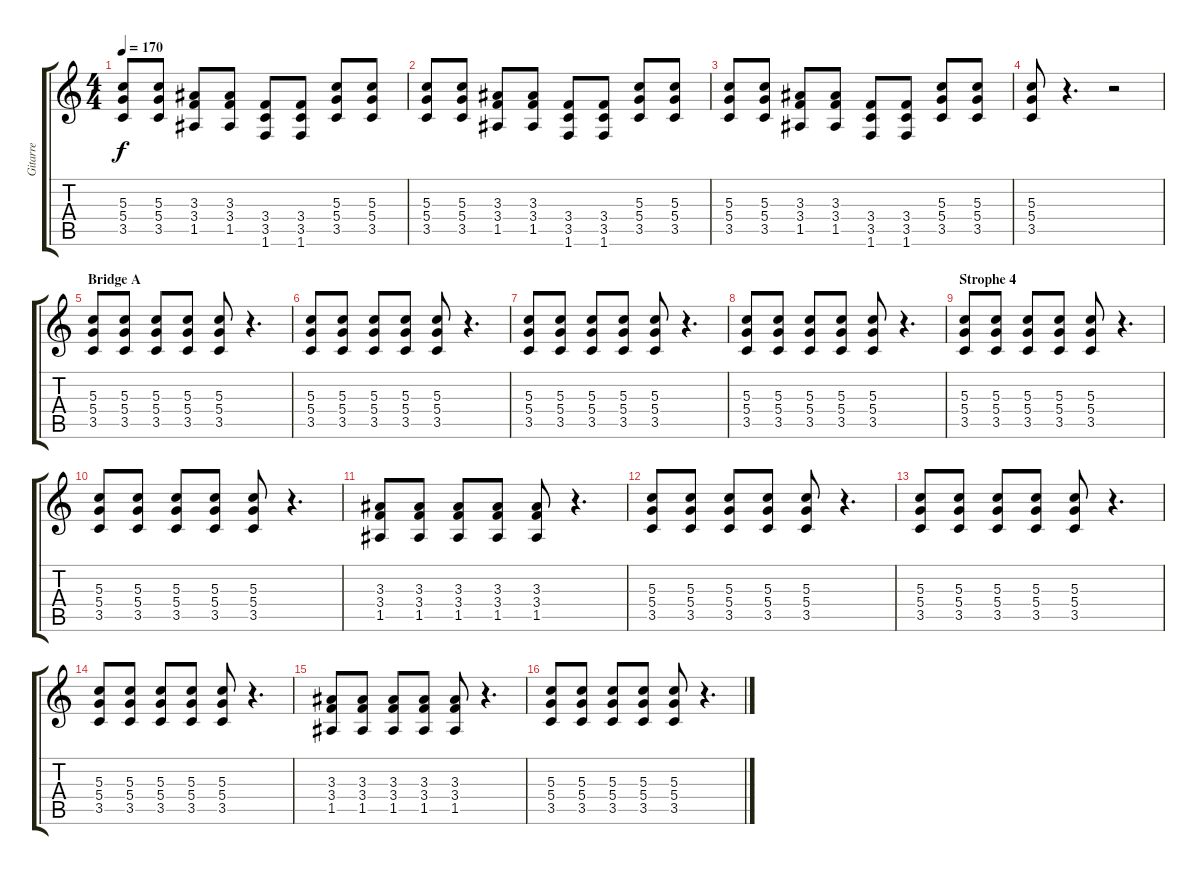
\track ("Gitarre" "Gitarre") {instrument overdrivenguitar}
\staff {score tabs}
\tuning (E4 B3 G3 D3 A2 E2) {hide}
\ts (4 4)
\tempo 170
\clef g2
\ks c
(5.3 5.4 3.5).8{dy f} (5.3 5.4 3.5).8 (3.3 3.4 1.5).8 (3.3 3.4 1.5).8 (3.4 3.5 1.6).8 (3.4 3.5 1.6).8 (5.3 5.4 3.5).8 (5.3 5.4 3.5).8 |
(5.3 5.4 3.5).8 (5.3 5.4 3.5).8 (3.3 3.4 1.5).8 (3.3 3.4 1.5).8 (3.4 3.5 1.6).8 (3.4 3.5 1.6).8 (5.3 5.4 3.5).8 (5.3 5.4 3.5).8 |
(5.3 5.4 3.5).8 (5.3 5.4 3.5).8 (3.3 3.4 1.5).8 (3.3 3.4 1.5).8 (3.4 3.5 1.6).8 (3.4 3.5 1.6).8 (5.3 5.4 3.5).8 (5.3 5.4 3.5).8 |
(5.3 5.4 3.5).8 r.4{d} r.2 |
\section ("" "Bridge A")
(5.3 5.4 3.5).8 (5.3 5.4 3.5).8 (5.3 5.4 3.5).8 (5.3 5.4 3.5).8 (5.3 5.4 3.5).8 r.4{d} |
(5.3 5.4 3.5).8 (5.3 5.4 3.5).8 (5.3 5.4 3.5).8 (5.3 5.4 3.5).8 (5.3 5.4 3.5).8 r.4{d} |
(5.3 5.4 3.5).8 (5.3 5.4 3.5).8 (5.3 5.4 3.5).8 (5.3 5.4 3.5).8 (5.3 5.4 3.5).8 r.4{d} |
(5.3 5.4 3.5).8 (5.3 5.4 3.5).8 (5.3 5.4 3.5).8 (5.3 5.4 3.5).8 (5.3 5.4 3.5).8 r.4{d} |
\section ("" "Strophe 4")
(5.3 5.4 3.5).8 (5.3 5.4 3.5).8 (5.3 5.4 3.5).8 (5.3 5.4 3.5).8 (5.3 5.4 3.5).8 r.4{d} |
(5.3 5.4 3.5).8 (5.3 5.4 3.5).8 (5.3 5.4 3.5).8 (5.3 5.4 3.5).8 (5.3 5.4 3.5).8 r.4{d} |
(3.3 3.4 1.5).8 (3.3 3.4 1.5).8 (3.3 3.4 1.5).8 (3.3 3.4 1.5).8 (3.3 3.4 1.5).8 r.4{d} |
(5.3 5.4 3.5).8 (5.3 5.4 3.5).8 (5.3 5.4 3.5).8 (5.3 5.4 3.5).8 (5.3 5.4 3.5).8 r.4{d} |
(5.3 5.4 3.5).8 (5.3 5.4 3.5).8 (5.3 5.4 3.5).8 (5.3 5.4 3.5).8 (5.3 5.4 3.5).8 r.4{d} |
(5.3 5.4 3.5).8 (5.3 5.4 3.5).8 (5.3 5.4 3.5).8 (5.3 5.4 3.5).8 (5.3 5.4 3.5).8 r.4{d} |
(3.3 3.4 1.5).8 (3.3 3.4 1.5).8 (3.3 3.4 1.5).8 (3.3 3.4 1.5).8 (3.3 3.4 1.5).8 r.4{d} |
(5.3 5.4 3.5).8 (5.3 5.4 3.5).8 (5.3 5.4 3.5).8 (5.3 5.4 3.5).8 (5.3 5.4 3.5).8 r.4{d}
